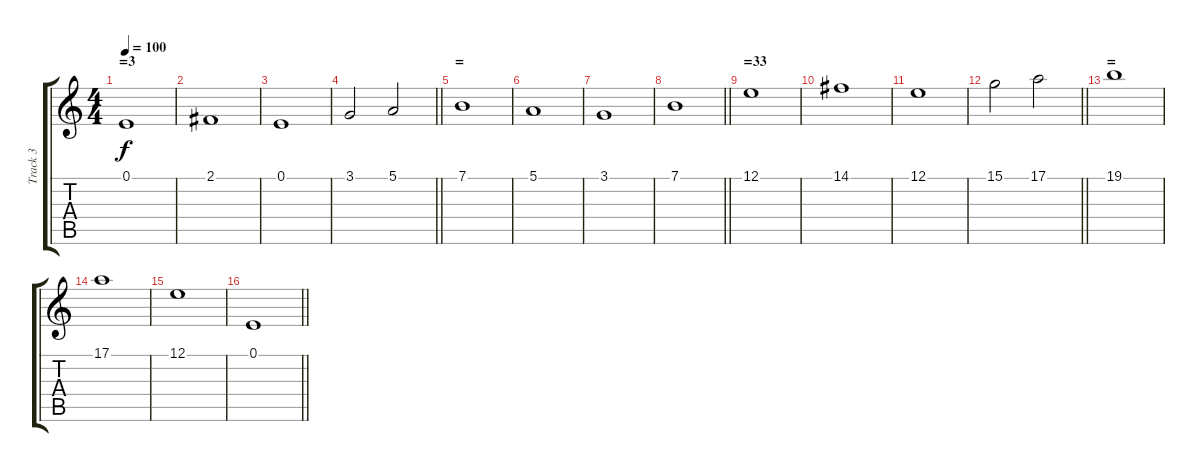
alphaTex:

\track ("Track 3" "Track 3") {instrument pad5bowed}
\staff {score tabs}
\tuning (E4 B3 G3 D3 A2 E2) {hide}
\ts (4 4)
\section ("" "=3")
\tempo 100
\clef g2
\ks c
0.1.1{dy f} |
2.1.1 |
0.1.1 |
\barLineRight lightlight
3.1.2 5.1.2 |
\section ("" "=")
7.1.1 |
5.1.1 |
3.1.1 |
\barLineRight lightlight
7.1.1 |
\section ("" "=33")
12.1.1 |
14.1.1 |
12.1.1 |
\barLineRight lightlight
15.1.2 17.1.2 |
\section ("" "=")
19.1.1 |
17.1.1 |
12.1.1 |
\barLineRight lightlight
0.1.1
